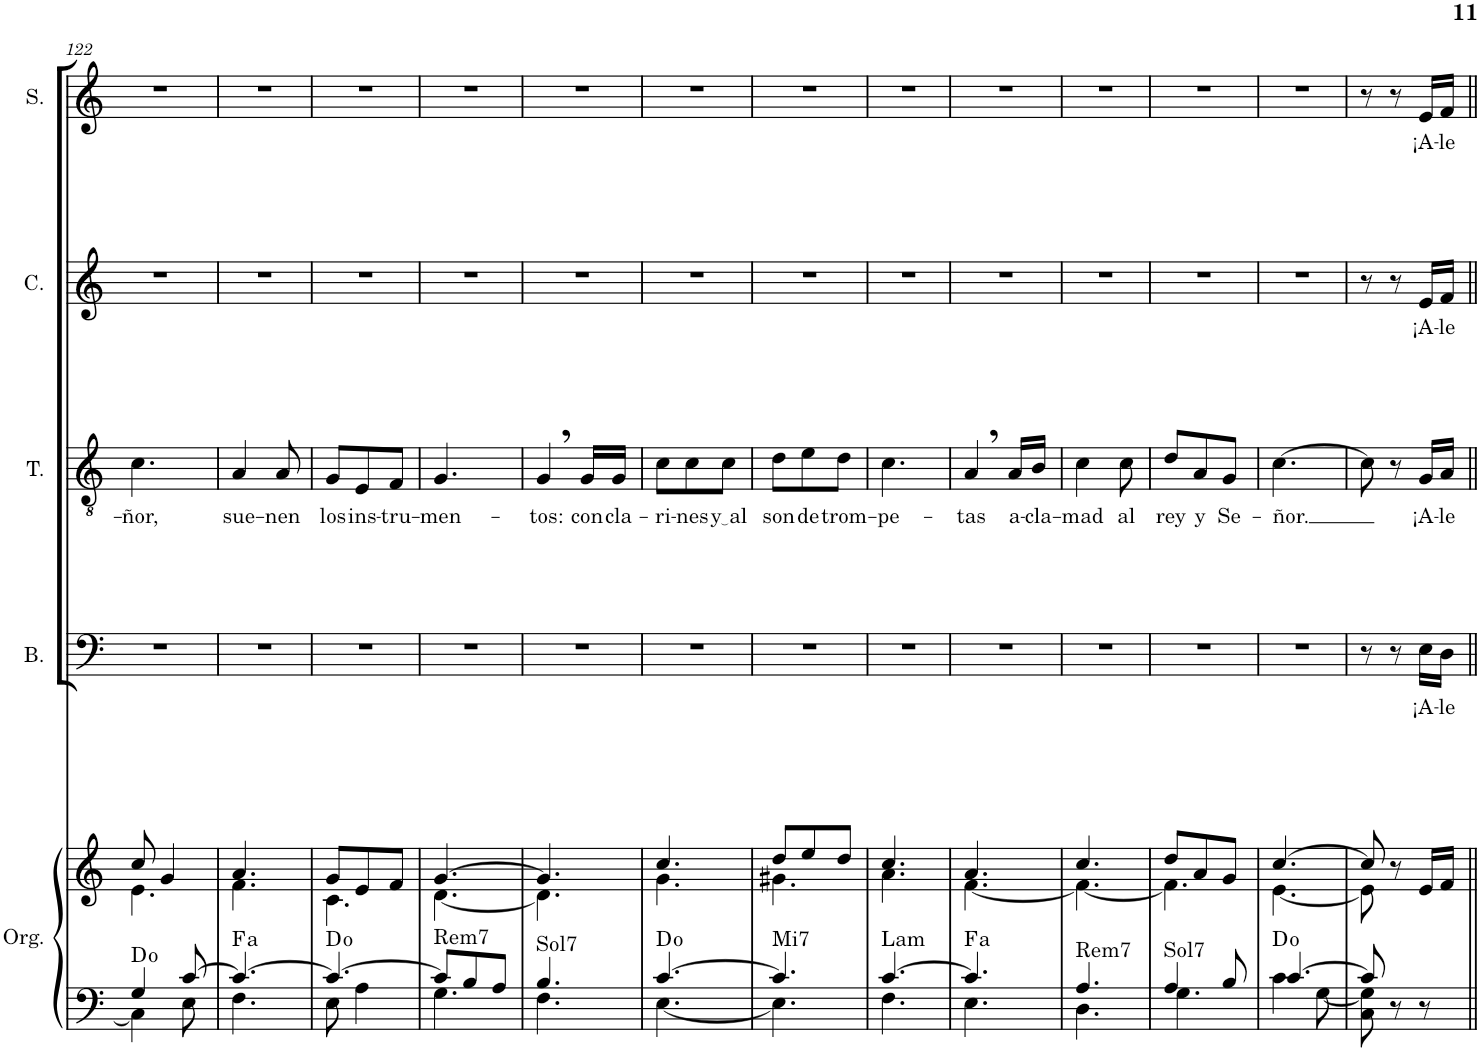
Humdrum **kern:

**kern	**kern	**harte	**kern	**text	**kern	**text	**kern	**text	**kern	**text
*part5	*part5	*part5	*part4	*part4	*part3	*part3	*part2	*part2	*part1	*part1
*staff6	*staff5	*	*staff4	*staff4	*staff3	*staff3	*staff2	*staff2	*staff1	*staff1
*I"Órgano	*	*	*I"Bajo	*	*I"Tenor	*	*I"Contralto	*	*I"Soprano	*
*	*	*	*I'B.	*	*I'T.	*	*I'C.	*	*I'S.	*
!!LO:PB:g=z
*clefF4	*clefG2	*	*clefF4	*	*clefGv2	*	*clefG2	*	*clefG2	*
*k[]	*k[]	*	*k[]	*	*k[]	*	*k[]	*	*k[]	*
*M3/8	*M3/8	*	*M3/8	*	*M3/8	*	*M3/8	*	*M3/8	*
=122	=122	=122	=122	=122	=122	=122	=122	=122	=122	=122
*^	*^	*	*	*	*	*	*	*	*	*
!	!	!	!	!	!	!	!	!LO:LY:b	!	!	!	!
4G/	4C\]	8cc/	4.e\	D:dim	4.r	.	4.c\	-ñor,	4.r	.	4.r	.
.	.	4g/	.	.	.	.	.	.	.	.	.	.
[8c/	8E\	.	.	.	.	.	.	.	.	.	.	.
=123	=123	=123	=123	=123	=123	=123	=123	=123	=123	=123	=123	=123
!	!	!	!	!LO:H:kt=a	!	!	!	!LO:LY:b	!	!	!	!
4.c/_	4.F\	4.a/	4.f\	.	4.r	.	4A/	sue-	4.r	.	4.r	.
!	!	!	!	!	!	!	!	!LO:LY:b	!	!	!	!
.	.	.	.	.	.	.	8A/	-nen	.	.	.	.
=124	=124	=124	=124	=124	=124	=124	=124	=124	=124	=124	=124	=124
!	!	!	!	!	!	!	!	!LO:LY:b	!	!	!	!
4.c/_	8E\	8g/L	4.c\	D:dim	4.r	.	8G/L	los	4.r	.	4.r	.
!	!	!	!	!	!	!	!	!LO:LY:b	!	!	!	!
.	4A\	8e/	.	.	.	.	8E/	ins-	.	.	.	.
!	!	!	!	!	!	!	!	!LO:LY:b	!	!	!	!
.	.	8f/J	.	.	.	.	8F/J	-tru-	.	.	.	.
=125	=125	=125	=125	=125	=125	=125	=125	=125	=125	=125	=125	=125
!	!	!	!	!LO:H:kt=Rem7	!	!	!	!LO:LY:b	!	!	!	!
8c/L]	4.G\	[4.g/	[4.d\	N	4.r	.	4.G/	-men-	4.r	.	4.r	.
8B/	.	.	.	.	.	.	.	.	.	.	.	.
8An/J	.	.	.	.	.	.	.	.	.	.	.	.
=126	=126	=126	=126	=126	=126	=126	=126	=126	=126	=126	=126	=126
!	!	!	!	!LO:H:kt=Sol7	!	!	!	!LO:LY:b	!	!	!	!
4.B/	4.F\	4.g/]	4.d\]	N	4.r	.	4G,/	-tos:	4.r	.	4.r	.
!	!	!	!	!	!	!	!	!LO:LY:b	!	!	!	!
.	.	.	.	.	.	.	16G/LL	con	.	.	.	.
!	!	!	!	!	!	!	!	!LO:LY:b	!	!	!	!
.	.	.	.	.	.	.	16G/JJ	cla-	.	.	.	.
=127	=127	=127	=127	=127	=127	=127	=127	=127	=127	=127	=127	=127
!	!	!	!	!	!	!	!	!LO:LY:b	!	!	!	!
[4.c/	[4.E\	4.cc/	4.g\	D:dim	4.r	.	8c\L	-ri-	4.r	.	4.r	.
!	!	!	!	!	!	!	!	!LO:LY:b	!	!	!	!
.	.	.	.	.	.	.	8c\	-nes	.	.	.	.
!	!	!	!	!	!	!	!	!LO:LY:b	!	!	!	!
.	.	.	.	.	.	.	8c\J	y al	.	.	.	.
=128	=128	=128	=128	=128	=128	=128	=128	=128	=128	=128	=128	=128
!	!	!	!	!LO:H:kt=Mi7	!	!	!	!LO:LY:b	!	!	!	!
4.c/]	4.E\]	8dd/L	4.g#X\	N	4.r	.	8d\L	son	4.r	.	4.r	.
!	!	!	!	!	!	!	!	!LO:LY:b	!	!	!	!
.	.	8ee/	.	.	.	.	8e\	de	.	.	.	.
!	!	!	!	!	!	!	!	!LO:LY:b	!	!	!	!
.	.	8dd/J	.	.	.	.	8d\J	trom-	.	.	.	.
=129	=129	=129	=129	=129	=129	=129	=129	=129	=129	=129	=129	=129
!	!	!	!	!LO:H:kt=Lam	!	!	!	!LO:LY:b	!	!	!	!
[4.c/	4.F\	4.cc/	4.a\	N	4.r	.	4.c\	-pe-	4.r	.	4.r	.
=130	=130	=130	=130	=130	=130	=130	=130	=130	=130	=130	=130	=130
!	!	!	!	!LO:H:kt=a	!	!	!	!LO:LY:b	!	!	!	!
4.c/]	4.E\	4.a/	[4.f\	.	4.r	.	4A,/	-tas	4.r	.	4.r	.
!	!	!	!	!	!	!	!	!LO:LY:b	!	!	!	!
.	.	.	.	.	.	.	16A/LL	a-	.	.	.	.
!	!	!	!	!	!	!	!	!LO:LY:b	!	!	!	!
.	.	.	.	.	.	.	16B/JJ	-cla-	.	.	.	.
=131	=131	=131	=131	=131	=131	=131	=131	=131	=131	=131	=131	=131
!	!	!	!	!LO:H:kt=Rem7	!	!	!	!LO:LY:b	!	!	!	!
4.A/	4.D\	4.cc/	4.f\_	N	4.r	.	4c\	-mad	4.r	.	4.r	.
!	!	!	!	!	!	!	!	!LO:LY:b	!	!	!	!
.	.	.	.	.	.	.	8c\	al	.	.	.	.
=132	=132	=132	=132	=132	=132	=132	=132	=132	=132	=132	=132	=132
!	!	!	!	!LO:H:kt=Sol7	!	!	!	!LO:LY:b	!	!	!	!
4A/	4.G\	8dd/L	4.f\]	N	4.r	.	8d/L	rey	4.r	.	4.r	.
!	!	!	!	!	!	!	!	!LO:LY:b	!	!	!	!
.	.	8a/	.	.	.	.	8A/	y	.	.	.	.
!	!	!	!	!	!	!	!	!LO:LY:b	!	!	!	!
8B/	.	8g/J	.	.	.	.	8G/J	Se-	.	.	.	.
=133	=133	=133	=133	=133	=133	=133	=133	=133	=133	=133	=133	=133
!	!	!	!	!	!	!	!	!LO:LY:b	!	!	!	!
[4.c/	4c\	[4.cc/	[4.e\	D:dim	4.r	.	[4.c\	-ñor.	4.r	.	4.r	.
.	[8G\	.	.	.	.	.	.	.	.	.	.	.
=134	=134	=134	=134	=134	=134	=134	=134	=134	=134	=134	=134	=134
8c/]	8C\ 8G\]	8cc/]	8e\]	.	8r	.	8c\]	.	8r	.	8r	.
8r	4ryy	8r	4ryy	.	8r	.	8r	.	8r	.	8r	.
!	!	!	!	!	!	!LO:LY:b	!	!LO:LY:b	!	!LO:LY:b	!	!LO:LY:b
8r	.	16e/LL	.	.	16E\LL	¡A-	16G/LL	¡A-	16e/LL	¡A-	16e/LL	¡A-
!	!	!	!	!	!	!LO:LY:b	!	!LO:LY:b	!	!LO:LY:b	!	!LO:LY:b
.	.	16f/JJ	.	.	16D\JJ	-le	16A/JJ	-le	16f/JJ	-le	16f/JJ	-le
*v	*v	*	*	*	*	*	*	*	*	*	*	*
*	*v	*v	*	*	*	*	*	*	*	*	*
=||	=||	=||	=||	=||	=||	=||	=||	=||	=||	=||
*-	*-	*-	*-	*-	*-	*-	*-	*-	*-	*-
